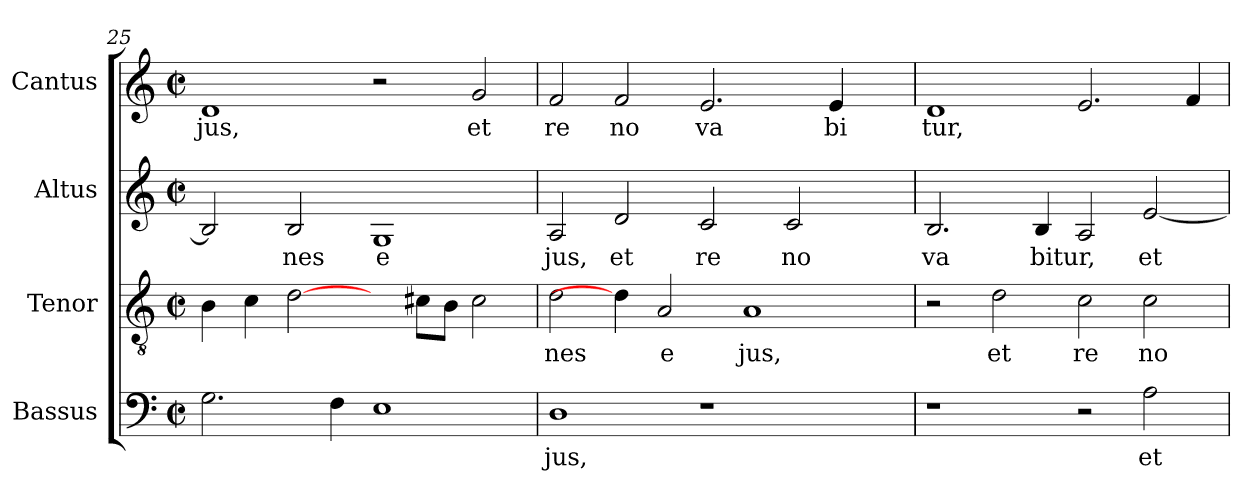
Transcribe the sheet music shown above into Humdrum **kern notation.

**kern	**text	**kern	**text	**kern	**text	**kern	**text
*part4	*part4	*part3	*part3	*part2	*part2	*part1	*part1
*staff4	*staff4	*staff3	*staff3	*staff2	*staff2	*staff1	*staff1
*I"Bassus	*	*I"Tenor	*	*I"Altus	*	*I"Cantus	*
*clefF4	*	*clefGv2	*	*clefG2	*	*clefG2	*
*k[]	*	*k[]	*	*k[]	*	*k[]	*
*C:	*	*C:	*	*C:	*	*C:	*
*M2/2	*	*M2/2	*	*M2/2	*	*M2/2	*
*met(c|)	*	*met(c|)	*	*met(c|)	*	*met(c|)	*
=25	=25	=25	=25	=25	=25	=25	=25
!	!LO:LY:b:cj	!	!LO:LY:b:cj	!	!LO:LY:b:cj	!	!LO:LY:b:cj
2.G\	--	4B\	--	2B/]	.	1d	-jus,
!	!	!	!LO:LY:b:cj	!	!	!	!
.	.	4c\	--	.	.	.	.
!	!	!	!LO:LY:b:cj	!	!LO:LY:b:cj	!	!
.	.	[2d\	--	2B/	nes	.	.
!	!LO:LY:b:cj	!	!	!	!	!	!
4F\	--	.	.	.	.	.	.
!	!LO:LY:b:cj	!	!	!	!LO:LY:b:cj	!	!
1E	--	4ryy	.	1G	e	2r	.
!	!	!	!LO:LY:b:cj	!	!	!	!
.	.	8c#\L	--	.	.	.	.
!	!	!	!LO:LY:b:cj	!	!	!	!
.	.	8B\J	--	.	.	.	.
!	!	!	!LO:LY:b:cj	!	!	!	!LO:LY:b:cj
.	.	2c#\	--	.	.	2g/	et
!!LO:LB:g=z
=26	=26	=26	=26	=26	=26	=26	=26
!	!LO:LY:b:cj	!	!LO:LY:b:cj	!	!LO:LY:b:cj	!	!LO:LY:b:cj
1D	-jus,	2d\	-nes	2A/	jus,	2f/	re
!	!	!	!	!	!LO:LY:b:cj	!	!LO:LY:b:cj
.	.	4d\]	.	2d/	et	2f/	no
!	!	!	!LO:LY:b:cj	!	!	!	!
.	.	2A/	e	.	.	.	.
!	!	!	!	!	!LO:LY:b:cj	!	!LO:LY:b:cj
1r	.	.	.	2c/	re	2.e/	va
!	!	!	!LO:LY:b:cj	!	!	!	!
.	.	1A	jus,	.	.	.	.
!	!	!	!	!	!LO:LY:b:cj	!	!
.	.	.	.	2c/	no	.	.
!	!	!	!	!	!	!	!LO:LY:b:cj
.	.	.	.	.	.	4e/	bi
4ryy	.	.	.	4ryy	.	4ryy	.
=27	=27	=27	=27	=27	=27	=27	=27
!	!	!	!	!	!LO:LY:b:cj	!	!LO:LY:b:cj
1r	.	2r	.	2.B/	va	1d	tur,
!	!	!	!LO:LY:b:cj	!	!	!	!
.	.	2d\	et	.	.	.	.
!	!	!	!	!	!LO:LY:b:cj	!	!
.	.	.	.	4B/	bitur,	.	.
!	!	!	!LO:LY:b:cj	!	!LO:LY:b:cj	!	!LO:LY:b:cj
2r	.	2c\	re	2A/	.	2.e/	.
!	!LO:LY:b:cj	!	!LO:LY:b:cj	!	!LO:LY:b:cj	!	!
2A\	et	2c\	no	[<2e/	et	.	.
!	!	!	!	!	!	!	!LO:LY:b:cj
.	.	.	.	.	.	4f/	.
=	=	=	=	=	=	=	=
*-	*-	*-	*-	*-	*-	*-	*-
